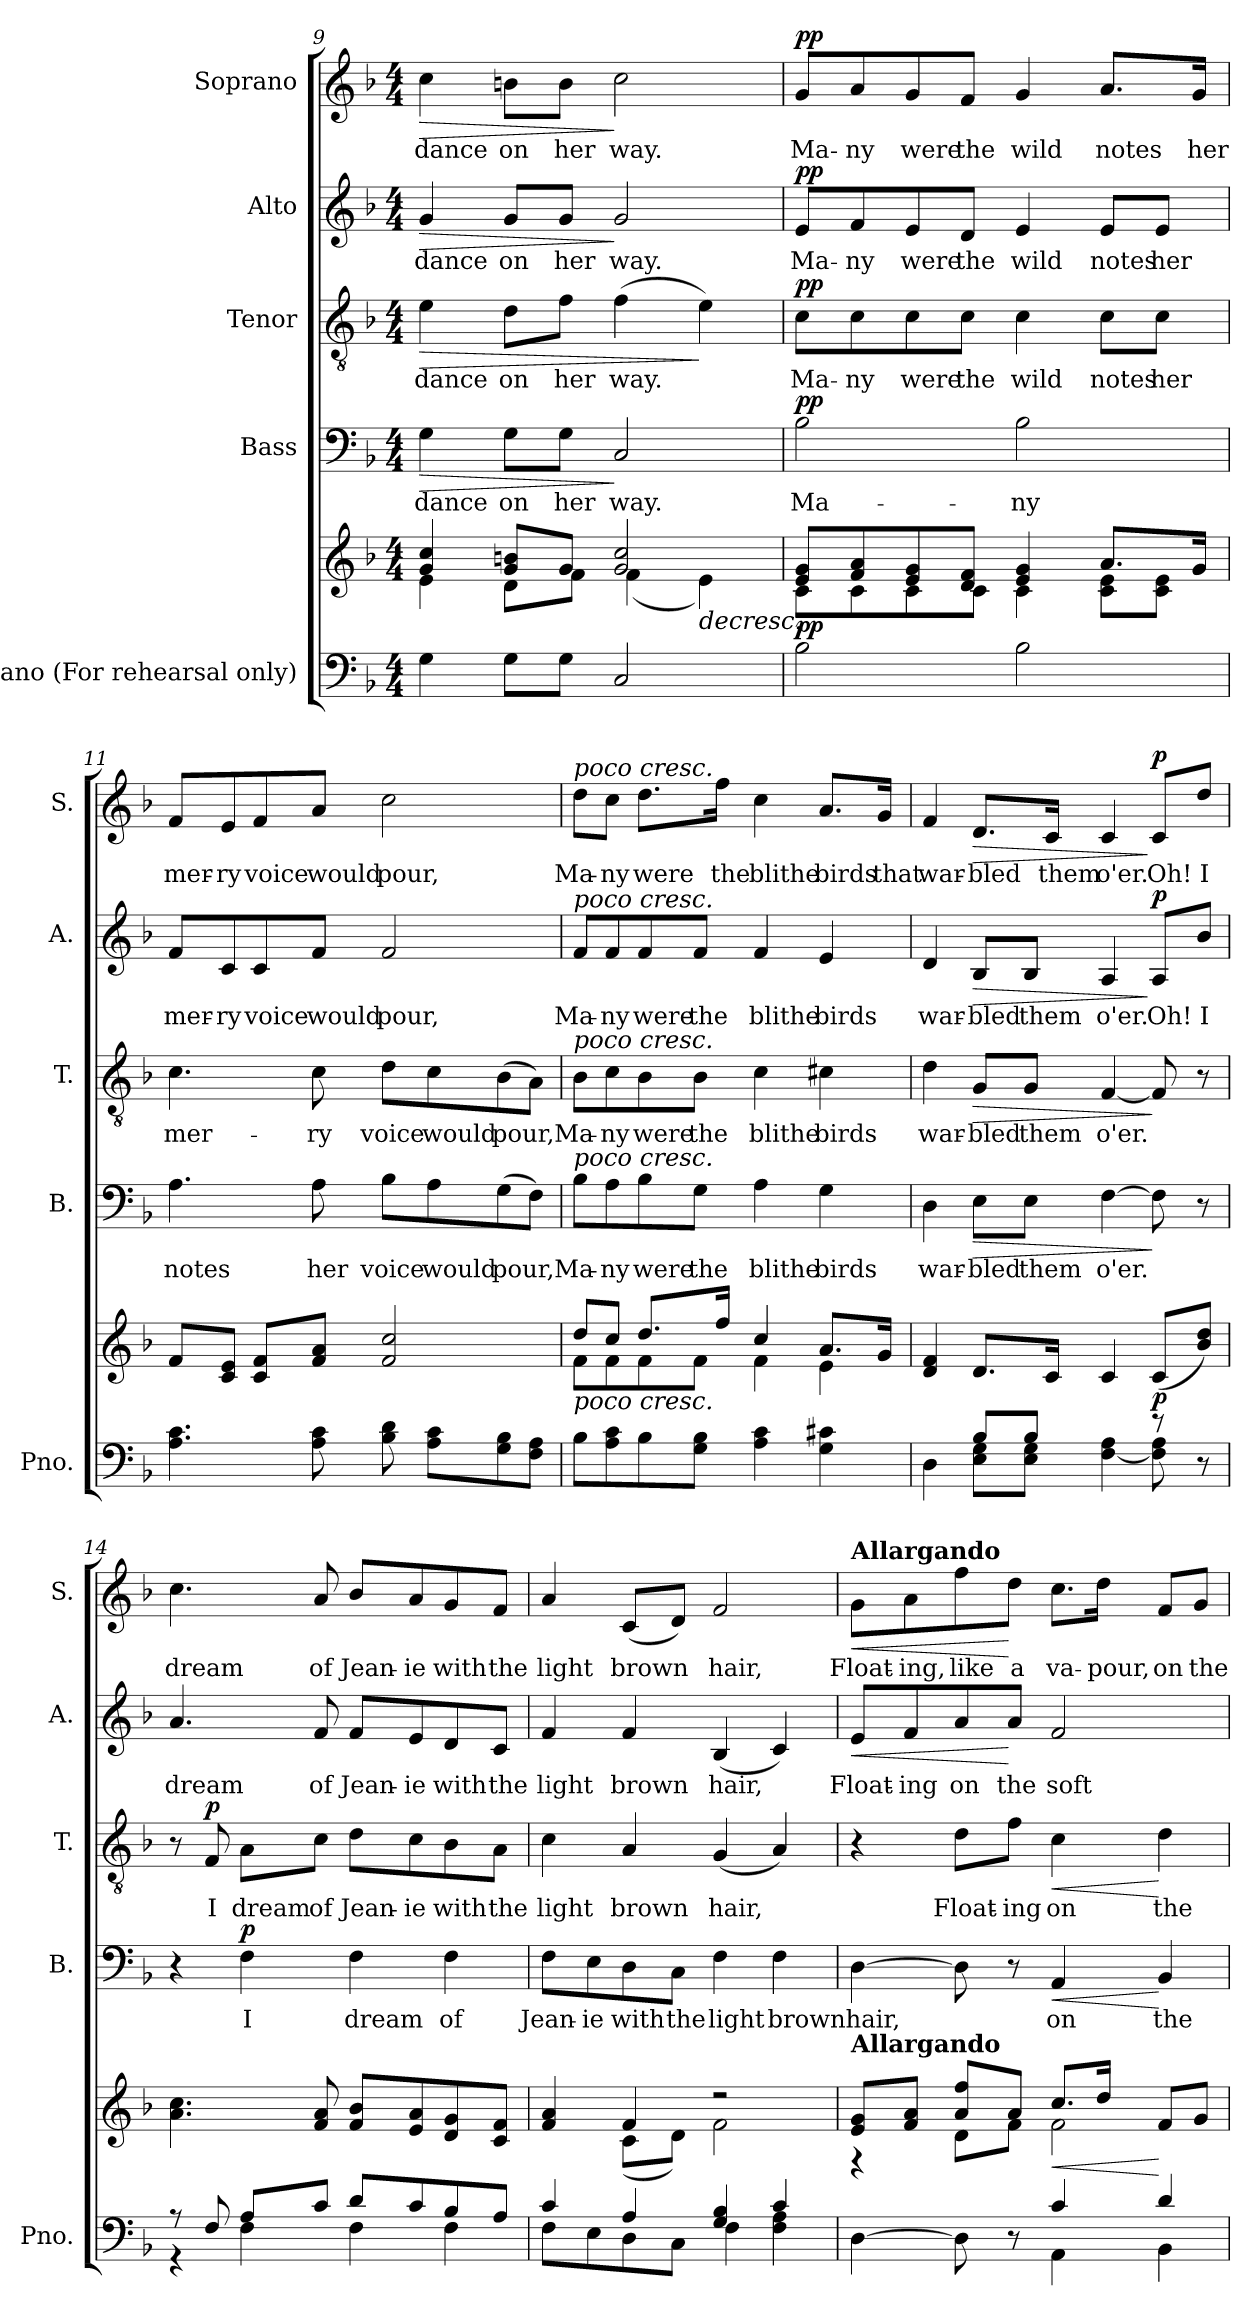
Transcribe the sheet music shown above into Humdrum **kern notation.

**kern	**kern	**dynam	**kern	**text	**dynam	**kern	**text	**dynam	**kern	**text	**dynam	**kern	**text	**dynam
*part5	*part5	*part5	*part4	*part4	*part4	*part3	*part3	*part3	*part2	*part2	*part2	*part1	*part1	*part1
*staff6	*staff5	*staff5/6	*staff4	*staff4	*staff4	*staff3	*staff3	*staff3	*staff2	*staff2	*staff2	*staff1	*staff1	*staff1
*I"Piano (For  rehearsal  only)	*	*	*I"Bass	*	*	*I"Tenor	*	*	*I"Alto	*	*	*I"Soprano	*	*
*I'Pno.	*	*	*I'B.	*	*	*I'T.	*	*	*I'A.	*	*	*I'S.	*	*
!!LO:PB:g=z
*clefF4	*clefG2	*	*clefF4	*	*	*clefGv2	*	*	*clefG2	*	*	*clefG2	*	*
*	*	*	*	*	*	*ITrd7c12	*	*	*	*	*	*	*	*
*k[b-]	*k[b-]	*	*k[b-]	*	*	*k[b-]	*	*	*k[b-]	*	*	*k[b-]	*	*
*F:	*F:	*	*F:	*	*	*F:	*	*	*F:	*	*	*F:	*	*
*M4/4	*M4/4	*	*M4/4	*	*	*M4/4	*	*	*M4/4	*	*	*M4/4	*	*
=9	=9	=9	=9	=9	=9	=9	=9	=9	=9	=9	=9	=9	=9	=9
*	*^	*	*	*	*	*	*	*	*	*	*	*	*	*
!	!	!	!	!	!LO:LY:b:color=#000000	!LO:HP:b	!	!	!	!	!	!	!	!	!
!	!	!	!	!	!	!	!	!LO:LY:b:color=#000000	!LO:HP:b	!	!	!	!	!	!
!	!	!	!	!	!	!	!	!	!	!	!LO:LY:b:color=#000000	!LO:HP:b	!	!	!
!	!	!	!	!	!	!	!	!	!	!	!	!	!	!LO:LY:b:color=#000000	!LO:HP:b
4Gi\	4gi/ 4cci	4ei\	.	4Gi\	dance	>	4Ei\	dance	>	4gi/	dance	>	4cci\	dance	>
!	!	!	!	!	!LO:LY:b:color=#000000	!	!	!	!	!	!	!	!	!	!
!	!	!	!	!	!	!	!	!LO:LY:b:color=#000000	!	!	!	!	!	!	!
!	!	!	!	!	!	!	!	!	!	!	!LO:LY:b:color=#000000	!	!	!	!
!	!	!	!	!	!	!	!	!	!	!	!	!	!	!LO:LY:b:color=#000000	!
8Gi\L	8gi/ 8bniL	8di\L	]	8Gi\L	on	.	8Di\L	on	.	8gi/L	on	.	8bni\L	on	.
!	!	!	!	!	!LO:LY:b:color=#000000	!	!	!	!	!	!	!	!	!	!
!	!	!	!	!	!	!	!	!LO:LY:b:color=#000000	!	!	!	!	!	!	!
!	!	!	!	!	!	!	!	!	!	!	!LO:LY:b:color=#000000	!	!	!	!
!	!	!	!	!	!	!	!	!	!	!	!	!	!	!LO:LY:b:color=#000000	!
8Gi\J	8gi/J	8fi\J	.	8Gi\J	her	.	8Fi\J	her	.	8gi/J	her	.	8bi\J	her	.
!	!	!	!	!	!LO:LY:b:color=#000000	!	!	!	!	!	!	!	!	!	!
!	!	!	!	!	!	!	!	!LO:LY:b:color=#000000	!	!	!	!	!	!	!
!	!	!	!	!	!	!	!	!	!	!	!LO:LY:b:color=#000000	!	!	!	!
!	!	!	!	!	!	!	!	!	!	!	!	!	!	!LO:LY:b:color=#000000	!
2Ci/	2gi/ 2cci	(4fi\	.	2Ci/	way.	]	(4Fi\	way.	.	2gi/	way.	]	2cci\	way.	]
!	!	!	!LO:HP:b	!	!	!	!	!	!	!	!	!	!	!	!
.	.	4ei\)	>	.	.	.	4Ei\)	.	]	.	.	.	.	.	.
=10	=10	=10	=10	=10	=10	=10	=10	=10	=10	=10	=10	=10	=10	=10	=10
!	!	!	!	!	!LO:LY:b:color=#000000	!	!	!	!	!	!	!	!	!	!
!	!	!	!	!	!	!	!	!LO:LY:b:color=#000000	!	!	!	!	!	!	!
!	!	!	!	!	!	!	!	!	!	!	!LO:LY:b:color=#000000	!	!	!	!
!	!	!	!	!	!	!	!	!	!	!	!	!	!	!LO:LY:b:color=#000000	!
2B-i\	8ei/ 8giL	8ci\L	pp	2B-i\	Ma-	pp	8Ci\L	Ma-	pp	8ei/L	Ma-	pp	8gi/L	Ma-	pp
!	!	!	!	!	!	!	!	!LO:LY:b:color=#000000	!	!	!	!	!	!	!
!	!	!	!	!	!	!	!	!	!	!	!LO:LY:b:color=#000000	!	!	!	!
!	!	!	!	!	!	!	!	!	!	!	!	!	!	!LO:LY:b:color=#000000	!
.	8fi/ 8ai	8ci\	.	.	.	.	8Ci\	-ny	.	8fi/	-ny	.	8ai/	-ny	.
!	!	!	!	!	!	!	!	!LO:LY:b:color=#000000	!	!	!	!	!	!	!
!	!	!	!	!	!	!	!	!	!	!	!LO:LY:b:color=#000000	!	!	!	!
!	!	!	!	!	!	!	!	!	!	!	!	!	!	!LO:LY:b:color=#000000	!
.	8ei/ 8gi	8ci\	.	.	.	.	8Ci\	were	.	8ei/	were	.	8gi/	were	.
!	!	!	!	!	!	!	!	!LO:LY:b:color=#000000	!	!	!	!	!	!	!
!	!	!	!	!	!	!	!	!	!	!	!LO:LY:b:color=#000000	!	!	!	!
!	!	!	!	!	!	!	!	!	!	!	!	!	!	!LO:LY:b:color=#000000	!
.	8di/ 8fiJ	8ci\J	.	.	.	.	8Ci\J	the	.	8di/J	the	.	8fi/J	the	.
!	!	!	!	!	!LO:LY:b:color=#000000	!	!	!	!	!	!	!	!	!	!
!	!	!	!	!	!	!	!	!LO:LY:b:color=#000000	!	!	!	!	!	!	!
!	!	!	!	!	!	!	!	!	!	!	!LO:LY:b:color=#000000	!	!	!	!
!	!	!	!	!	!	!	!	!	!	!	!	!	!	!LO:LY:b:color=#000000	!
2B-i\	4ei/ 4gi	4ci\	.	2B-i\	-ny	.	4Ci\	wild	.	4ei/	wild	.	4gi/	wild	.
!	!	!	!	!	!	!	!	!LO:LY:b:color=#000000	!	!	!	!	!	!	!
!	!	!	!	!	!	!	!	!	!	!	!LO:LY:b:color=#000000	!	!	!	!
!	!	!	!	!	!	!	!	!	!	!	!	!	!	!LO:LY:b:color=#000000	!
.	8.ai/L	8ci\ 8eiL	.	.	.	.	8Ci\L	notes	.	8ei/L	notes	.	8.ai/L	notes	.
!	!	!	!	!	!	!	!	!LO:LY:b:color=#000000	!	!	!	!	!	!	!
!	!	!	!	!	!	!	!	!	!	!	!LO:LY:b:color=#000000	!	!	!	!
.	.	8ci\ 8eiJ	.	.	.	.	8Ci\J	her	.	8ei/J	her	.	.	.	.
!	!	!	!	!	!	!	!	!	!	!	!	!	!	!LO:LY:b:color=#000000	!
.	16gi/Jk	.	.	.	.	.	.	.	.	.	.	.	16gi/Jk	her	.
*	*v	*v	*	*	*	*	*	*	*	*	*	*	*	*	*
=11	=11	=11	=11	=11	=11	=11	=11	=11	=11	=11	=11	=11	=11	=11
!	!	!	!	!LO:LY:b:color=#000000	!	!	!	!	!	!	!	!	!	!
!	!	!	!	!	!	!	!LO:LY:b:color=#000000	!	!	!	!	!	!	!
!	!	!	!	!	!	!	!	!	!	!LO:LY:b:color=#000000	!	!	!	!
!	!	!	!	!	!	!	!	!	!	!	!	!	!LO:LY:b:color=#000000	!
4.Ai\ 4.ci	8fi/L	.	4.Ai\	notes	.	4.Ci\	mer-	.	8fi/L	mer-	.	8fi/L	mer-	.
!	!	!	!	!	!	!	!	!	!	!LO:LY:b:color=#000000	!	!	!	!
!	!	!	!	!	!	!	!	!	!	!	!	!	!LO:LY:b:color=#000000	!
.	8ci/ 8eiJ	.	.	.	.	.	.	.	8ci/	-ry	.	8ei/	-ry	.
!	!	!	!	!	!	!	!	!	!	!LO:LY:b:color=#000000	!	!	!	!
!	!	!	!	!	!	!	!	!	!	!	!	!	!LO:LY:b:color=#000000	!
.	8ci/ 8fiL	.	.	.	.	.	.	.	8ci/	voice	.	8fi/	voice	.
!	!	!	!	!LO:LY:b:color=#000000	!	!	!	!	!	!	!	!	!	!
!	!	!	!	!	!	!	!LO:LY:b:color=#000000	!	!	!	!	!	!	!
!	!	!	!	!	!	!	!	!	!	!LO:LY:b:color=#000000	!	!	!	!
!	!	!	!	!	!	!	!	!	!	!	!	!	!LO:LY:b:color=#000000	!
8Ai\ 8ci	8fi/ 8aiJ	.	8Ai\	her	.	8Ci\	-ry	.	8fi/J	would	.	8ai/J	would	.
!	!	!	!	!LO:LY:b:color=#000000	!	!	!	!	!	!	!	!	!	!
!	!	!	!	!	!	!	!LO:LY:b:color=#000000	!	!	!	!	!	!	!
!	!	!	!	!	!	!	!	!	!	!LO:LY:b:color=#000000	!	!	!	!
!	!	!	!	!	!	!	!	!	!	!	!	!	!LO:LY:b:color=#000000	!
8B-i\ 8di	2fi/ 2cci	.	8B-i\L	voice	.	8Di\L	voice	.	2fi/	pour,	.	2cci\	pour,	.
!	!	!	!	!LO:LY:b:color=#000000	!	!	!	!	!	!	!	!	!	!
!	!	!	!	!	!	!	!LO:LY:b:color=#000000	!	!	!	!	!	!	!
8Ai\ 8ciL	.	.	8Ai\	would	.	8Ci\	would	.	.	.	.	.	.	.
!	!	!	!	!LO:LY:b:color=#000000	!	!	!	!	!	!	!	!	!	!
!	!	!	!	!	!	!	!LO:LY:b:color=#000000	!	!	!	!	!	!	!
8Gi\ 8B-i	.	.	(8Gi\	pour,	.	(8BB-i\	pour,	.	.	.	.	.	.	.
8Fi\ 8AiJ	.	.	8Fi\J)	.	.	8AAi\J)	.	.	.	.	.	.	.	.
!!LO:LB:g=z
=12	=12	=12	=12	=12	=12	=12	=12	=12	=12	=12	=12	=12	=12	=12
*	*^	*	*	*	*	*	*	*	*	*	*	*	*	*
!	!	!	!	!	!LO:LY:b:color=#000000	!	!	!	!	!	!	!	!	!	!
!	!	!	!	!	!	!	!	!LO:LY:b:color=#000000	!	!	!	!	!	!	!
!	!	!	!	!	!	!	!	!	!	!	!LO:LY:b:color=#000000	!	!	!	!
!	!	!	!	!	!	!	!	!	!	!	!	!	!LO:TX:a:i:t=poco cresc.	!	!
!	!	!	!	!	!	!	!	!	!	!LO:TX:a:i:t=poco cresc.	!	!	!	!	!
!	!	!	!	!	!	!	!LO:TX:a:i:t=poco cresc.	!	!	!	!	!	!	!	!
!	!	!	!	!LO:TX:a:i:t=poco cresc.	!	!	!	!	!	!	!	!	!	!	!
!	!LO:TX:b:i:t=poco cresc.	!	!	!	!	!	!	!	!	!	!	!	!	!	!
!	!	!	!	!	!	!	!	!	!	!	!	!	!	!LO:LY:b:color=#000000	!
8B-i\L	8ddi/L	8fi\L	.	8B-i\L	Ma-	.	8BB-i\L	Ma-	.	8fi/L	Ma-	.	8ddi\L	Ma-	.
!	!	!	!	!	!LO:LY:b:color=#000000	!	!	!	!	!	!	!	!	!	!
!	!	!	!	!	!	!	!	!LO:LY:b:color=#000000	!	!	!	!	!	!	!
!	!	!	!	!	!	!	!	!	!	!	!LO:LY:b:color=#000000	!	!	!	!
!	!	!	!	!	!	!	!	!	!	!	!	!	!	!LO:LY:b:color=#000000	!
8Ai\ 8ci	8cci/J	8fi\	.	8Ai\	-ny	.	8Ci\	-ny	.	8fi/	-ny	.	8cci\J	-ny	.
!	!	!	!	!	!LO:LY:b:color=#000000	!	!	!	!	!	!	!	!	!	!
!	!	!	!	!	!	!	!	!LO:LY:b:color=#000000	!	!	!	!	!	!	!
!	!	!	!	!	!	!	!	!	!	!	!LO:LY:b:color=#000000	!	!	!	!
!	!	!	!	!	!	!	!	!	!	!	!	!	!	!LO:LY:b:color=#000000	!
8B-i\	8.ddi/L	8fi\	.	8B-i\	were	.	8BB-i\	were	.	8fi/	were	.	8.ddi\L	were	.
!	!	!	!	!	!LO:LY:b:color=#000000	!	!	!	!	!	!	!	!	!	!
!	!	!	!	!	!	!	!	!LO:LY:b:color=#000000	!	!	!	!	!	!	!
!	!	!	!	!	!	!	!	!	!	!	!LO:LY:b:color=#000000	!	!	!	!
8Gi\ 8B-iJ	.	8fi\J	.	8Gi\J	the	.	8BB-i\J	the	.	8fi/J	the	.	.	.	.
!	!	!	!	!	!	!	!	!	!	!	!	!	!	!LO:LY:b:color=#000000	!
.	16ffi/Jk	.	.	.	.	.	.	.	.	.	.	.	16ffi\Jk	the	.
!	!	!	!	!	!LO:LY:b:color=#000000	!	!	!	!	!	!	!	!	!	!
!	!	!	!	!	!	!	!	!LO:LY:b:color=#000000	!	!	!	!	!	!	!
!	!	!	!	!	!	!	!	!	!	!	!LO:LY:b:color=#000000	!	!	!	!
!	!	!	!	!	!	!	!	!	!	!	!	!	!	!LO:LY:b:color=#000000	!
4Ai\ 4ci	4cci/	4fi\	.	4Ai\	blithe	.	4Ci\	blithe	.	4fi/	blithe	.	4cci\	blithe	.
!	!	!	!	!	!LO:LY:b:color=#000000	!	!	!	!	!	!	!	!	!	!
!	!	!	!	!	!	!	!	!LO:LY:b:color=#000000	!	!	!	!	!	!	!
!	!	!	!	!	!	!	!	!	!	!	!LO:LY:b:color=#000000	!	!	!	!
!	!	!	!	!	!	!	!	!	!	!	!	!	!	!LO:LY:b:color=#000000	!
4Gi\ 4c#Xi	8.ai/L	4ei\	.	4Gi\	birds	.	4C#Xi\	birds	.	4ei/	birds	.	8.ai/L	birds	.
!	!	!	!	!	!	!	!	!	!	!	!	!	!	!LO:LY:b:color=#000000	!
.	16gi/Jk	.	.	.	.	.	.	.	.	.	.	.	16gi/Jk	that	.
*	*v	*v	*	*	*	*	*	*	*	*	*	*	*	*	*
=13	=13	=13	=13	=13	=13	=13	=13	=13	=13	=13	=13	=13	=13	=13
*^	*	*	*	*	*	*	*	*	*	*	*	*	*	*
!	!	!	!	!	!LO:LY:b:color=#000000	!	!	!	!	!	!	!	!	!	!
!	!	!	!	!	!	!	!	!LO:LY:b:color=#000000	!	!	!	!	!	!	!
!	!	!	!	!	!	!	!	!	!	!	!LO:LY:b:color=#000000	!	!	!	!
!	!	!	!	!	!	!	!	!	!	!	!	!	!	!LO:LY:b:color=#000000	!
4ryy	4Di\	4di/ 4fi	.	4Di\	war-	.	4Di\	war-	.	4di/	war-	.	4fi/	war-	.
!	!	!	!	!	!LO:LY:b:color=#000000	!LO:HP:b	!	!	!	!	!	!	!	!	!
!	!	!	!	!	!	!	!	!LO:LY:b:color=#000000	!LO:HP:b	!	!	!	!	!	!
!	!	!	!	!	!	!	!	!	!	!	!LO:LY:b:color=#000000	!LO:HP:b	!	!	!
!	!	!	!	!	!	!	!	!	!	!	!	!	!	!LO:LY:b:color=#000000	!LO:HP:b
8B-i/L	8Ei\ 8GiL	8.di/L	.	8Ei\L	-bled	>	8GGi/L	-bled	>	8B-i/L	-bled	>	8.di/L	-bled	>
!	!	!	!	!	!LO:LY:b:color=#000000	!	!	!	!	!	!	!	!	!	!
!	!	!	!	!	!	!	!	!LO:LY:b:color=#000000	!	!	!	!	!	!	!
!	!	!	!	!	!	!	!	!	!	!	!LO:LY:b:color=#000000	!	!	!	!
8B-i/J	8Ei\ 8GiJ	.	.	8Ei\J	them	.	8GGi/J	them	.	8B-i/J	them	.	.	.	.
!	!	!	!	!	!	!	!	!	!	!	!	!	!	!LO:LY:b:color=#000000	!
.	.	16ci/Jk	.	.	.	.	.	.	.	.	.	.	16ci/Jk	them	.
!	!	!	!	!	!LO:LY:b:color=#000000	!	!	!	!	!	!	!	!	!	!
!	!	!	!	!	!	!	!	!LO:LY:b:color=#000000	!	!	!	!	!	!	!
!	!	!	!	!	!	!	!	!	!	!	!LO:LY:b:color=#000000	!	!	!	!
!	!	!	!	!	!	!	!	!	!	!	!	!	!	!LO:LY:b:color=#000000	!
4ryy	[<4Fi\ 4Ai	4ci/	.	[>4Fi\	o'er.	.	[<4FFi/	o'er.	.	4Ai/	o'er.	.	4ci/	o'er.	.
!	!	!	!	!	!	!	!	!	!	!	!LO:LY:b:color=#000000	!	!	!	!
!	!	!	!	!	!	!	!	!	!	!	!	!	!	!LO:LY:b:color=#000000	!
8r	8Fi\] 8Ai	(8ci/L	p	8Fi\]	.	]	8FFi/]	.	]	8Ai/L	Oh!	] p	8ci/L	Oh!	] p
!	!	!	!	!	!	!	!	!	!	!	!LO:LY:b:color=#000000	!	!	!	!
!	!	!	!	!	!	!	!	!	!	!	!	!	!	!LO:LY:b:color=#000000	!
8ryy	8r	8b-i/ 8ddiJ)	.	8r	.	.	8r	.	.	8b-i/J	I	.	8ddi/J	I	.
=14	=14	=14	=14	=14	=14	=14	=14	=14	=14	=14	=14	=14	=14	=14	=14
!	!	!	!	!	!	!	!	!	!	!	!LO:LY:b:color=#000000	!	!	!	!
!	!	!	!	!	!	!	!	!	!	!	!	!	!	!LO:LY:b:color=#000000	!
8r	4r	4.ai\ 4.cci	.	4r	.	.	8r	.	.	4.ai/	dream	.	4.cci\	dream	.
!	!	!	!	!	!	!	!	!LO:LY:b:color=#000000	!	!	!	!	!	!	!
8Fi/	.	.	.	.	.	.	8FFi/	I	p	.	.	.	.	.	.
!	!	!	!	!	!LO:LY:b:color=#000000	!	!	!	!	!	!	!	!	!	!
!	!	!	!	!	!	!	!	!LO:LY:b:color=#000000	!	!	!	!	!	!	!
8Ai/L	4Fi\	.	.	4Fi\	I	p	8AAi\L	dream	.	.	.	.	.	.	.
!	!	!	!	!	!	!	!	!LO:LY:b:color=#000000	!	!	!	!	!	!	!
!	!	!	!	!	!	!	!	!	!	!	!LO:LY:b:color=#000000	!	!	!	!
!	!	!	!	!	!	!	!	!	!	!	!	!	!	!LO:LY:b:color=#000000	!
8ci/J	.	8fi/ 8ai	.	.	.	.	8Ci\J	of	.	8fi/	of	.	8ai/	of	.
!	!	!	!	!	!LO:LY:b:color=#000000	!	!	!	!	!	!	!	!	!	!
!	!	!	!	!	!	!	!	!LO:LY:b:color=#000000	!	!	!	!	!	!	!
!	!	!	!	!	!	!	!	!	!	!	!LO:LY:b:color=#000000	!	!	!	!
!	!	!	!	!	!	!	!	!	!	!	!	!	!	!LO:LY:b:color=#000000	!
8di/L	4Fi\	8fi/ 8b-iL	.	4Fi\	dream	.	8Di\L	Jean-	.	8fi/L	Jean-	.	8b-i/L	Jean-	.
!	!	!	!	!	!	!	!	!LO:LY:b:color=#000000	!	!	!	!	!	!	!
!	!	!	!	!	!	!	!	!	!	!	!LO:LY:b:color=#000000	!	!	!	!
!	!	!	!	!	!	!	!	!	!	!	!	!	!	!LO:LY:b:color=#000000	!
8ci/	.	8ei/ 8ai	.	.	.	.	8Ci\	-ie	.	8ei/	-ie	.	8ai/	-ie	.
!	!	!	!	!	!LO:LY:b:color=#000000	!	!	!	!	!	!	!	!	!	!
!	!	!	!	!	!	!	!	!LO:LY:b:color=#000000	!	!	!	!	!	!	!
!	!	!	!	!	!	!	!	!	!	!	!LO:LY:b:color=#000000	!	!	!	!
!	!	!	!	!	!	!	!	!	!	!	!	!	!	!LO:LY:b:color=#000000	!
8B-i/	4Fi\	8di/ 8gi	.	4Fi\	of	.	8BB-i\	with	.	8di/	with	.	8gi/	with	.
!	!	!	!	!	!	!	!	!LO:LY:b:color=#000000	!	!	!	!	!	!	!
!	!	!	!	!	!	!	!	!	!	!	!LO:LY:b:color=#000000	!	!	!	!
!	!	!	!	!	!	!	!	!	!	!	!	!	!	!LO:LY:b:color=#000000	!
8Ai/J	.	8ci/ 8fiJ	.	.	.	.	8AAi\J	the	.	8ci/J	the	.	8fi/J	the	.
!!LO:PB:g=z
=15	=15	=15	=15	=15	=15	=15	=15	=15	=15	=15	=15	=15	=15	=15	=15
*	*	*^	*	*	*	*	*	*	*	*	*	*	*	*	*
!	!	!	!	!	!	!LO:LY:b:color=#000000	!	!	!	!	!	!	!	!	!	!
!	!	!	!	!	!	!	!	!	!LO:LY:b:color=#000000	!	!	!	!	!	!	!
!	!	!	!	!	!	!	!	!	!	!	!	!LO:LY:b:color=#000000	!	!	!	!
!	!	!	!	!	!	!	!	!	!	!	!	!	!	!	!LO:LY:b:color=#000000	!
4ci/	8Fi\L	4fi/ 4ai	4ryy	.	8Fi\L	Jean-	.	4Ci\	light	.	4fi/	light	.	4ai/	light	.
!	!	!	!	!	!	!LO:LY:b:color=#000000	!	!	!	!	!	!	!	!	!	!
.	8Ei\	.	.	.	8Ei\	-ie	.	.	.	.	.	.	.	.	.	.
!	!	!	!	!	!	!LO:LY:b:color=#000000	!	!	!	!	!	!	!	!	!	!
!	!	!	!	!	!	!	!	!	!LO:LY:b:color=#000000	!	!	!	!	!	!	!
!	!	!	!	!	!	!	!	!	!	!	!	!LO:LY:b:color=#000000	!	!	!	!
!	!	!	!	!	!	!	!	!	!	!	!	!	!	!	!LO:LY:b:color=#000000	!
4Ai/	8Di\	4fi/	(8ci\L	.	8Di\	with	.	4AAi/	brown	.	4fi/	brown	.	(8ci/L	brown	.
!	!	!	!	!	!	!LO:LY:b:color=#000000	!	!	!	!	!	!	!	!	!	!
.	8Ci\J	.	8di\J)	.	8Ci\J	the	.	.	.	.	.	.	.	8di/J)	.	.
!	!	!	!	!	!	!LO:LY:b:color=#000000	!	!	!	!	!	!	!	!	!	!
!	!	!	!	!	!	!	!	!	!LO:LY:b:color=#000000	!	!	!	!	!	!	!
!	!	!	!	!	!	!	!	!	!	!	!	!LO:LY:b:color=#000000	!	!	!	!
!	!	!	!	!	!	!	!	!	!	!	!	!	!	!	!LO:LY:b:color=#000000	!
4Gi/ 4B-i	4Fi\	2r	2fi\	.	4Fi\	light	.	(4GGi/	hair,	.	(4B-i/	hair,	.	2fi/	hair,	.
!	!	!	!	!	!	!LO:LY:b:color=#000000	!	!	!	!	!	!	!	!	!	!
4ci/	4Fi\ 4Ai	.	.	.	4Fi\	brown	.	4AAi/)	.	.	4ci/)	.	.	.	.	.
=16	=16	=16	=16	=16	=16	=16	=16	=16	=16	=16	=16	=16	=16	=16	=16	=16
!	!	!	!	!	!	!LO:LY:b:color=#000000	!	!	!	!	!	!	!	!	!	!
!	!	!	!	!	!	!	!	!	!	!	!	!LO:LY:b:color=#000000	!LO:HP:b	!	!	!
!	!	!	!	!	!	!	!	!	!	!	!	!	!	!LO:TX:a:B:t=Allargando	!	!
!	!	!LO:TX:a:B:t=Allargando	!	!	!	!	!	!	!	!	!	!	!	!	!	!
!	!	!	!	!	!	!	!	!	!	!	!	!	!	!	!LO:LY:b:color=#000000	!LO:HP:b
2ryy	[>4Di\	8ei/ 8giL	4r	.	[>4Di\	hair,	.	4r	.	.	8ei/L	Float-	<	8gi\L	Float-	<
!	!	!	!	!	!	!	!	!	!	!	!	!LO:LY:b:color=#000000	!	!	!	!
!	!	!	!	!	!	!	!	!	!	!	!	!	!	!	!LO:LY:b:color=#000000	!
.	.	8fi/ 8aiJ	.	.	.	.	.	.	.	.	8fi/	-ing	.	8ai\	-ing,	.
!	!	!	!	!	!	!	!	!	!LO:LY:b:color=#000000	!	!	!	!	!	!	!
!	!	!	!	!	!	!	!	!	!	!	!	!LO:LY:b:color=#000000	!	!	!	!
!	!	!	!	!	!	!	!	!	!	!	!	!	!	!	!LO:LY:b:color=#000000	!
.	8Di\]	8ai/ 8ffiL	8di\L	.	8Di\]	.	.	8Di\L	Float-	.	8ai/	on	.	8ffi\	like	.
!	!	!	!	!	!	!	!	!	!LO:LY:b:color=#000000	!	!	!	!	!	!	!
!	!	!	!	!	!	!	!	!	!	!	!	!LO:LY:b:color=#000000	!	!	!	!
!	!	!	!	!	!	!	!	!	!	!	!	!	!	!	!LO:LY:b:color=#000000	!
.	8r	8ai/J	8fi\J	.	8r	.	.	8Fi\J	-ing	.	8ai/J	the	[	8ddi\J	a	[
!	!	!	!	!LO:HP:b	!	!	!	!	!	!	!	!	!	!	!	!
!	!	!	!	!	!	!LO:LY:b:color=#000000	!LO:HP:b	!	!	!	!	!	!	!	!	!
!	!	!	!	!	!	!	!	!	!LO:LY:b:color=#000000	!LO:HP:b	!	!	!	!	!	!
!	!	!	!	!	!	!	!	!	!	!	!	!LO:LY:b:color=#000000	!	!	!	!
!	!	!	!	!	!	!	!	!	!	!	!	!	!	!	!LO:LY:b:color=#000000	!
4ci/	4AAi\	8.cci/L	2fi\	<	4AAi/	on	<	4Ci\	on	<	2fi/	soft	.	8.cci\L	va-	.
!	!	!	!	!	!	!	!	!	!	!	!	!	!	!	!LO:LY:b:color=#000000	!
.	.	16ddi/Jk	.	.	.	.	.	.	.	.	.	.	.	16ddi\Jk	-pour,	.
!	!	!	!	!	!	!LO:LY:b:color=#000000	!	!	!	!	!	!	!	!	!	!
!	!	!	!	!	!	!	!	!	!LO:LY:b:color=#000000	!	!	!	!	!	!	!
!	!	!	!	!	!	!	!	!	!	!	!	!	!	!	!LO:LY:b:color=#000000	!
4di/	4BB-i\	8fi/L	.	[	4BB-i/	the	[	4Di\	the	[	.	.	.	8fi/L	on	.
!	!	!	!	!	!	!	!	!	!	!	!	!	!	!	!LO:LY:b:color=#000000	!
.	.	8gi/J	.	.	.	.	.	.	.	.	.	.	.	8gi/J	the	.
*v	*v	*	*	*	*	*	*	*	*	*	*	*	*	*	*	*
*	*v	*v	*	*	*	*	*	*	*	*	*	*	*	*	*
=	=	=	=	=	=	=	=	=	=	=	=	=	=	=
*-	*-	*-	*-	*-	*-	*-	*-	*-	*-	*-	*-	*-	*-	*-
